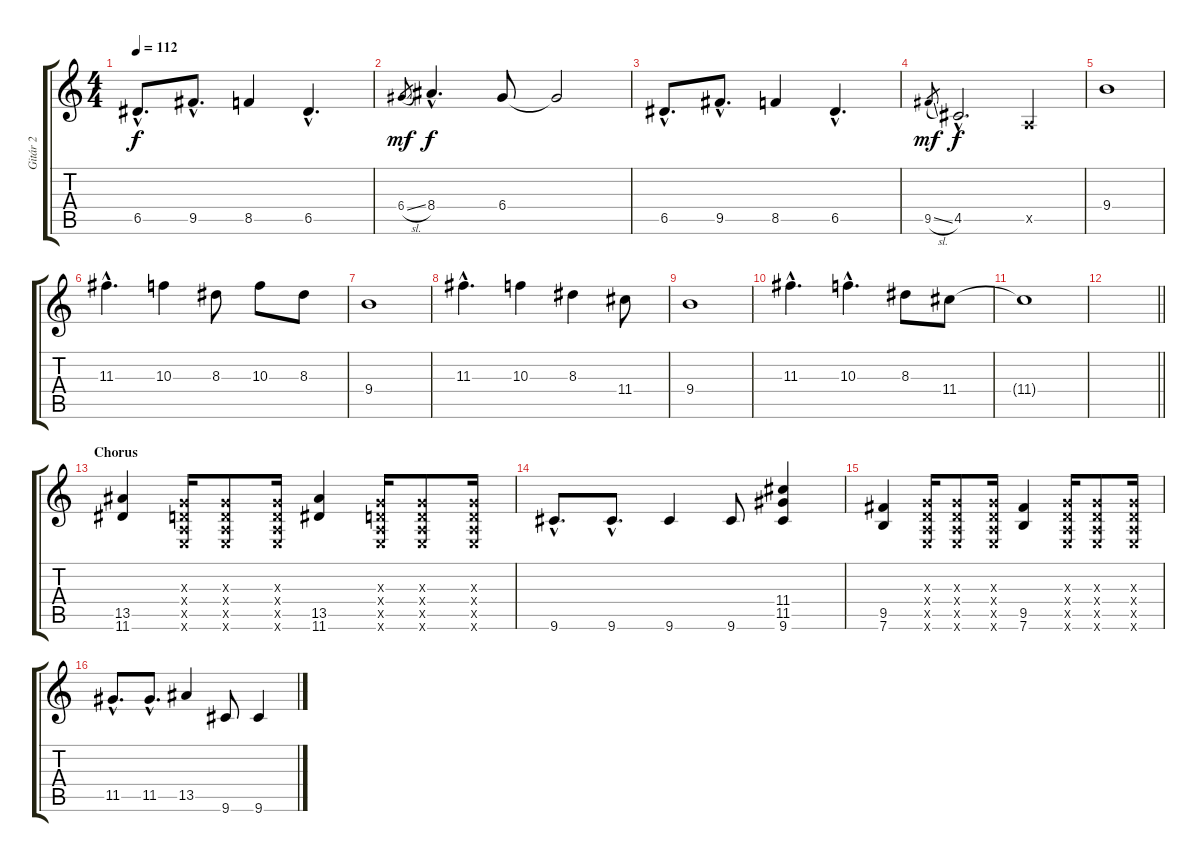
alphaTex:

\track ("Gitár 2" "Gitár 2") {instrument overdrivenguitar}
\staff {score tabs}
\tuning (E4 B3 G3 D3 A2 E2) {hide}
\ts (4 4)
\tempo 112
\clef g2
\ks c
6.5{hac}.8{d dy f} 9.5{hac}.8{d} 8.5.4 6.5{hac}.4{d} |
6.4{sl}.8{gr dy mf} 8.4{hac}.4{d dy f} 6.4.8 6.4{t}.2 |
6.5{hac}.8{d} 9.5{hac}.8{d} 8.5.4 6.5{hac}.4{d} |
9.5{sl}.8{gr dy mf} 4.5{hac}.2{d dy f} 0.5{x}.4 |
9.4.1 |
11.3{hac}.4{d} 10.3.4 8.3.8 10.3.8 8.3.8 |
9.4.1 |
11.3{hac}.4{d} 10.3.4 8.3.4 11.4.8 |
9.4.1 |
11.3{hac}.4{d} 10.3{hac}.4{d} 8.3.8 11.4.8 |
11.4{t}.1 |
\barLineRight lightlight
|
\section ("" "Chorus")
(13.5 11.6).4 (0.3{x} 0.4{x} 0.5{x} 0.6{x}).16 (0.3{x} 0.4{x} 0.5{x} 0.6{x}).8 (0.3{x} 0.4{x} 0.5{x} 0.6{x}).16 (13.5 11.6).4 (0.3{x} 0.4{x} 0.5{x} 0.6{x}).16 (0.3{x} 0.4{x} 0.5{x} 0.6{x}).8 (0.3{x} 0.4{x} 0.5{x} 0.6{x}).16 |
9.6{hac}.8{d} 9.6{hac}.8{d} 9.6.4 9.6.8 (11.4 11.5 9.6).4 |
(9.5 7.6).4 (0.3{x} 0.4{x} 0.5{x} 0.6{x}).16 (0.3{x} 0.4{x} 0.5{x} 0.6{x}).8 (0.3{x} 0.4{x} 0.5{x} 0.6{x}).16 (9.5 7.6).4 (0.3{x} 0.4{x} 0.5{x} 0.6{x}).16 (0.3{x} 0.4{x} 0.5{x} 0.6{x}).8 (0.3{x} 0.4{x} 0.5{x} 0.6{x}).16 |
11.5{hac}.8{d} 11.5{hac}.8{d} 13.5.4 9.6.8 9.6.4
